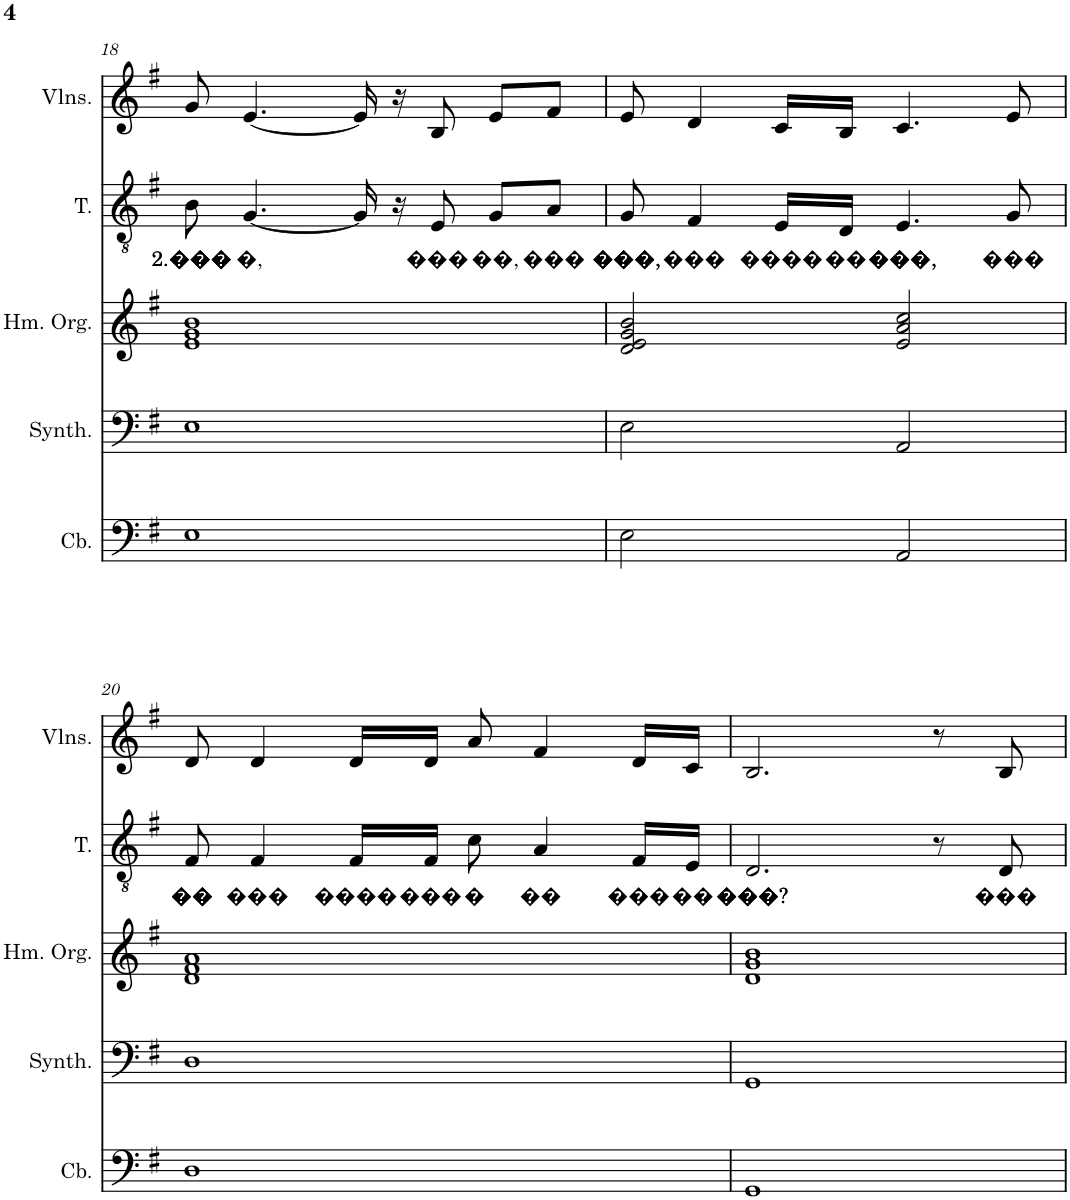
**kern	**kern	**kern	**kern	**text	**kern
*part5	*part4	*part3	*part2	*part2	*part1
*staff5	*staff4	*staff3	*staff2	*staff2	*staff1
*I"Contrabass	*I"Pad Synthesizer, PL	*I"Hammond Organ, PR	*I"Tenor, T/B	*	*I"Violins, S/A
*I'Cb.	*I'Synth.	*I'Hm. Org.	*I'T.	*	*I'Vlns.
!!LO:PB:g=z
*clefF4	*clefF4	*clefG2	*clefGv2	*	*clefG2
*Trd7c12	*	*	*	*	*
*k[f#]	*k[f#]	*k[f#]	*k[f#]	*	*k[f#]
*M4/4	*M4/4	*M4/4	*M4/4	*	*M4/4
=18	=18	=18	=18	=18	=18
!	!	!	!	!LO:LY:b	!
1E	1E	1e 1g 1b	8B\	2.���	8g/
!	!	!	!	!LO:LY:b	!
.	.	.	[4.G/	�,	[4.e/
.	.	.	16G/]	.	16e/]
.	.	.	16r	.	16r
!	!	!	!	!LO:LY:b	!
.	.	.	8E/	���	8B/
!	!	!	!	!LO:LY:b	!
.	.	.	8G/L	��,	8e/L
!	!	!	!	!LO:LY:b	!
.	.	.	8A/J	���	8f#/J
=19	=19	=19	=19	=19	=19
!	!	!	!	!LO:LY:b	!
2E\	2E\	2d/ 2e/ 2g/ 2b/	8G/	���,	8e/
!	!	!	!	!LO:LY:b	!
.	.	.	4F#/	���	4d/
!	!	!	!	!LO:LY:b	!
.	.	.	16E/LL	����	16c/LL
!	!	!	!	!LO:LY:b	!
.	.	.	16D/JJ	��	16B/JJ
!	!	!	!	!LO:LY:b	!
2AA/	2AA/	2e/ 2a/ 2cc/	4.E/	���,	4.c/
!	!	!	!	!LO:LY:b	!
.	.	.	8G/	���	8e/
!!LO:LB:g=z
=20	=20	=20	=20	=20	=20
!	!	!	!	!LO:LY:b	!
1D	1D	1d 1f# 1a	8F#/	��	8d/
!	!	!	!	!LO:LY:b	!
.	.	.	4F#/	���	4d/
!	!	!	!	!LO:LY:b	!
.	.	.	16F#/LL	����	16d/LL
!	!	!	!	!LO:LY:b	!
.	.	.	16F#/JJ	���	16d/JJ
!	!	!	!	!LO:LY:b	!
.	.	.	8c\	�	8a/
!	!	!	!	!LO:LY:b	!
.	.	.	4A/	��	4f#/
!	!	!	!	!LO:LY:b	!
.	.	.	16F#/LL	���	16d/LL
!	!	!	!	!LO:LY:b	!
.	.	.	16E/JJ	��	16c/JJ
=21	=21	=21	=21	=21	=21
!	!	!	!	!LO:LY:b	!
1GG	1GG	1d 1g 1b	2.D/	���?	2.B/
.	.	.	8r	.	8r
!	!	!	!	!LO:LY:b	!
.	.	.	8D/	���	8B/
=	=	=	=	=	=
*-	*-	*-	*-	*-	*-
